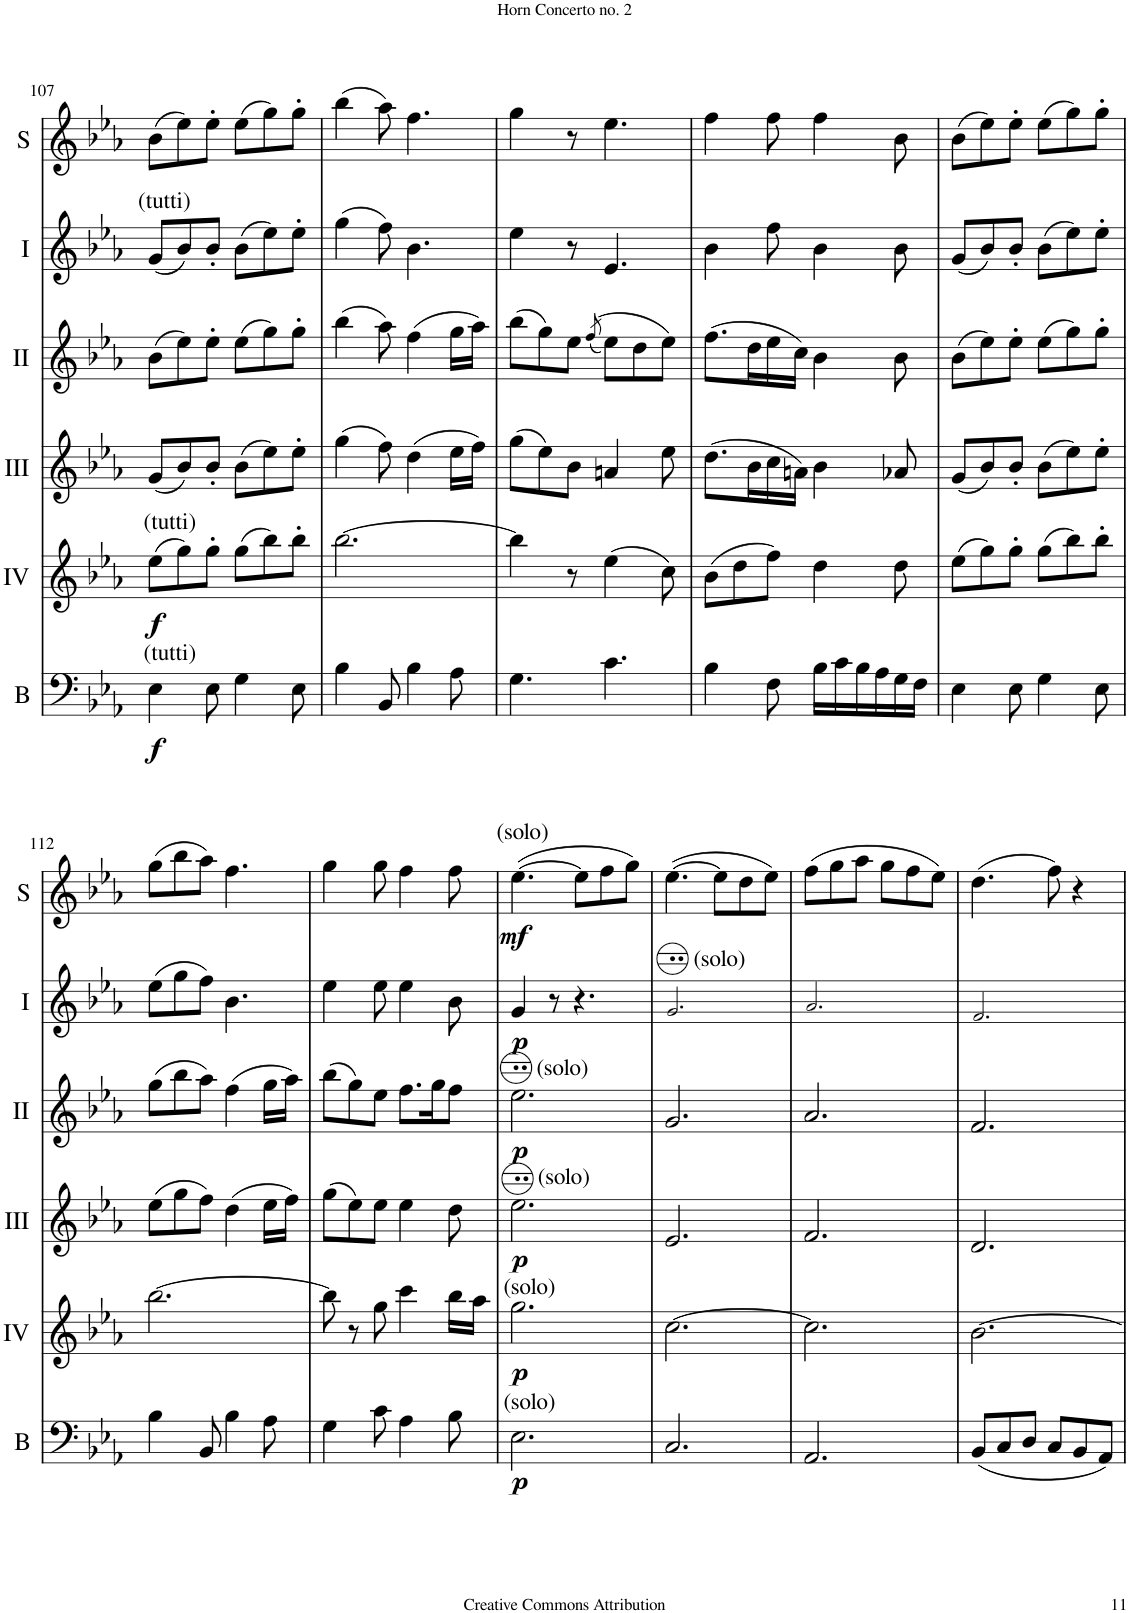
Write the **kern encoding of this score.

**kern	**dynam	**kern	**dynam	**kern	**dynam	**kern	**dynam	**kern	**dynam	**kern	**dynam
*part6	*part6	*part5	*part5	*part4	*part4	*part3	*part3	*part2	*part2	*part1	*part1
*staff6	*staff6	*staff5	*staff5	*staff4	*staff4	*staff3	*staff3	*staff2	*staff2	*staff1	*staff1
*I"Bass	*	*I"Acc. 4	*	*I"Acc. 3	*	*I"Acc. 2	*	*I"Acc. 1	*	*I"Solo	*
*I'B	*	*	*	*	*	*	*	*	*	*I'S	*
!!LO:PB:g=z
*clefF4	*	*clefG2	*	*clefG2	*	*clefG2	*	*clefG2	*	*clefG2	*
*Trd7c12	*	*Trd7c12	*	*	*	*	*	*Trd7c12	*	*Trd7c12	*
*k[b-e-a-]	*	*k[b-e-a-]	*	*k[b-e-a-]	*	*k[b-e-a-]	*	*k[b-e-a-]	*	*k[b-e-a-]	*
*M6/8	*	*M6/8	*	*M6/8	*	*M6/8	*	*M6/8	*	*M6/8	*
=107	=107	=107	=107	=107	=107	=107	=107	=107	=107	=107	=107
!	!	!	!	!	!	!	!	!LO:TX:a:t=(tutti)	!	!	!
!	!	!LO:TX:a:t=(tutti)	!	!	!	!	!	!	!	!	!
!LO:TX:a:t=(tutti)	!	!	!	!	!	!	!	!	!	!	!
!	!LO:DY:b	!	!LO:DY:b	!	!	!	!	!	!	!	!
4E-\	f	(8ee-\L	f	(8g/L	.	(8b-\L	.	(8g/L	.	(8b-\L	.
.	.	8gg\)	.	8b-/)	.	8ee-\)	.	8b-/)	.	8ee-\)	.
8E-\	.	8gg'\J	.	8b-'/J	.	8ee-'\J	.	8b-'/J	.	8ee-'\J	.
4G\	.	(8gg\L	.	(8b-\L	.	(8ee-\L	.	(8b-\L	.	(8ee-\L	.
.	.	8bb-\)	.	8ee-\)	.	8gg\)	.	8ee-\)	.	8gg\)	.
8E-\	.	8bb-'\J	.	8ee-'\J	.	8gg'\J	.	8ee-'\J	.	8gg'\J	.
=108	=108	=108	=108	=108	=108	=108	=108	=108	=108	=108	=108
4B-\	.	[2.bb-\	.	(4gg\	.	(4bb-\	.	(4gg\	.	(4bb-\	.
8BB-/	.	.	.	8ff\)	.	8aa-\)	.	8ff\)	.	8aa-\)	.
4B-\	.	.	.	(4dd\	.	(4ff\	.	4.b-\	.	4.ff\	.
8A-\	.	.	.	16ee-\LL	.	16gg\LL	.	.	.	.	.
.	.	.	.	16ff\JJ)	.	16aa-\JJ)	.	.	.	.	.
=109	=109	=109	=109	=109	=109	=109	=109	=109	=109	=109	=109
4.G\	.	4bb-\]	.	(8gg\L	.	(8bb-\L	.	4ee-\	.	4gg\	.
.	.	.	.	8ee-\)	.	8gg\)	.	.	.	.	.
.	.	8r	.	8b-\J	.	8ee-\J	.	8r	.	8r	.
.	.	.	.	.	.	((>8qff/	.	.	.	.	.
4.c\	.	(4ee-\	.	4an/	.	8ee-\L)	.	4.e-/	.	4.ee-\	.
.	.	.	.	.	.	8dd\	.	.	.	.	.
.	.	8cc\)	.	8ee-\	.	8ee-\J)	.	.	.	.	.
=110	=110	=110	=110	=110	=110	=110	=110	=110	=110	=110	=110
4B-\	.	(8b-\L	.	(8.dd\L	.	(8.ff\L	.	4b-\	.	4ff\	.
.	.	8dd\	.	.	.	.	.	.	.	.	.
.	.	.	.	16b-\L	.	16dd\L	.	.	.	.	.
8F\	.	8ff\J)	.	16cc\	.	16ee-\	.	8ff\	.	8ff\	.
.	.	.	.	16an\JJ)	.	16cc\JJ)	.	.	.	.	.
16B-\LL	.	4dd\	.	4b-\	.	4b-\	.	4b-\	.	4ff\	.
16c\	.	.	.	.	.	.	.	.	.	.	.
16B-\	.	.	.	.	.	.	.	.	.	.	.
16A-\	.	.	.	.	.	.	.	.	.	.	.
16G\	.	8dd\	.	8a-X/	.	8b-\	.	8b-\	.	8b-\	.
16F\JJ	.	.	.	.	.	.	.	.	.	.	.
=111	=111	=111	=111	=111	=111	=111	=111	=111	=111	=111	=111
4E-\	.	(8ee-\L	.	(8g/L	.	(8b-\L	.	(8g/L	.	(8b-\L	.
.	.	8gg\)	.	8b-/)	.	8ee-\)	.	8b-/)	.	8ee-\)	.
8E-\	.	8gg'\J	.	8b-'/J	.	8ee-'\J	.	8b-'/J	.	8ee-'\J	.
4G\	.	(8gg\L	.	(8b-\L	.	(8ee-\L	.	(8b-\L	.	(8ee-\L	.
.	.	8bb-\)	.	8ee-\)	.	8gg\)	.	8ee-\)	.	8gg\)	.
8E-\	.	8bb-'\J	.	8ee-'\J	.	8gg'\J	.	8ee-'\J	.	8gg'\J	.
!!LO:LB:g=z
=112	=112	=112	=112	=112	=112	=112	=112	=112	=112	=112	=112
4B-\	.	[2.bb-\	.	(8ee-\L	.	(8gg\L	.	(8ee-\L	.	(8gg\L	.
.	.	.	.	8gg\	.	8bb-\	.	8gg\	.	8bb-\	.
8BB-/	.	.	.	8ff\J)	.	8aa-\J)	.	8ff\J)	.	8aa-\J)	.
4B-\	.	.	.	(4dd\	.	(4ff\	.	4.b-\	.	4.ff\	.
8A-\	.	.	.	16ee-\LL	.	16gg\LL	.	.	.	.	.
.	.	.	.	16ff\JJ)	.	16aa-\JJ)	.	.	.	.	.
=113	=113	=113	=113	=113	=113	=113	=113	=113	=113	=113	=113
4G\	.	8bb-\]	.	(8gg\L	.	(8bb-\L	.	4ee-\	.	4gg\	.
.	.	8r	.	8ee-\)	.	8gg\)	.	.	.	.	.
8c\	.	8gg\	.	8ee-\J	.	8ee-\J	.	8ee-\	.	8gg\	.
4A-\	.	4ccc\	.	4ee-\	.	8.ff\L	.	4ee-\	.	4ff\	.
.	.	.	.	.	.	16gg\K	.	.	.	.	.
8B-\	.	16bb-\LL	.	8dd\	.	8ff\J	.	8b-\	.	8ff\	.
.	.	16aa-\JJ	.	.	.	.	.	.	.	.	.
=114	=114	=114	=114	=114	=114	=114	=114	=114	=114	=114	=114
!	!	!	!	!	!	!	!	!	!	!LO:TX:a:t=(solo)	!
!	!	!	!	!	!	!LO:TX:a:t=(solo)	!	!	!	!	!
!	!	!	!	!LO:TX:a:t=(solo)	!	!	!	!	!	!	!
!	!	!LO:TX:a:t=(solo)	!	!	!	!	!	!	!	!	!
!LO:TX:a:t=(solo)	!	!	!	!	!	!	!	!	!	!	!
!	!LO:DY:b	!	!LO:DY:b	!	!LO:DY:b	!	!LO:DY:b	!	!LO:DY:b	!	!LO:DY:b
2.E-\	p	2.gg\	p	2.ee-\	p	2.ee-\	p	4g/	p	([4.ee-\	mf
.	.	.	.	.	.	.	.	8r	.	.	.
.	.	.	.	.	.	.	.	4.r	.	8ee-\L]	.
.	.	.	.	.	.	.	.	.	.	8ff\	.
.	.	.	.	.	.	.	.	.	.	8gg\J)	.
=115	=115	=115	=115	=115	=115	=115	=115	=115	=115	=115	=115
!	!	!	!	!	!	!	!	!LO:TX:a:t=(solo)	!	!	!
2.C/	.	[2.cc\	.	2.e-/	.	2.g/	.	2.g/	.	([4.ee-\	.
.	.	.	.	.	.	.	.	.	.	8ee-\L]	.
.	.	.	.	.	.	.	.	.	.	8dd\	.
.	.	.	.	.	.	.	.	.	.	8ee-\J)	.
=116	=116	=116	=116	=116	=116	=116	=116	=116	=116	=116	=116
2.AA-/	.	2.cc\]	.	2.f/	.	2.a-/	.	2.a-/	.	(8ff\L	.
.	.	.	.	.	.	.	.	.	.	8gg\	.
.	.	.	.	.	.	.	.	.	.	8aa-\J	.
.	.	.	.	.	.	.	.	.	.	8gg\L	.
.	.	.	.	.	.	.	.	.	.	8ff\	.
.	.	.	.	.	.	.	.	.	.	8ee-\J)	.
=117	=117	=117	=117	=117	=117	=117	=117	=117	=117	=117	=117
(8BB-/L	.	[2.b-\	.	2.d/	.	2.f/	.	2.f/	.	(4.dd\	.
8C/	.	.	.	.	.	.	.	.	.	.	.
8D/J	.	.	.	.	.	.	.	.	.	.	.
8C/L	.	.	.	.	.	.	.	.	.	8ff\)	.
8BB-/	.	.	.	.	.	.	.	.	.	4r	.
8AA-/J)	.	.	.	.	.	.	.	.	.	.	.
=	=	=	=	=	=	=	=	=	=	=	=
*-	*-	*-	*-	*-	*-	*-	*-	*-	*-	*-	*-
